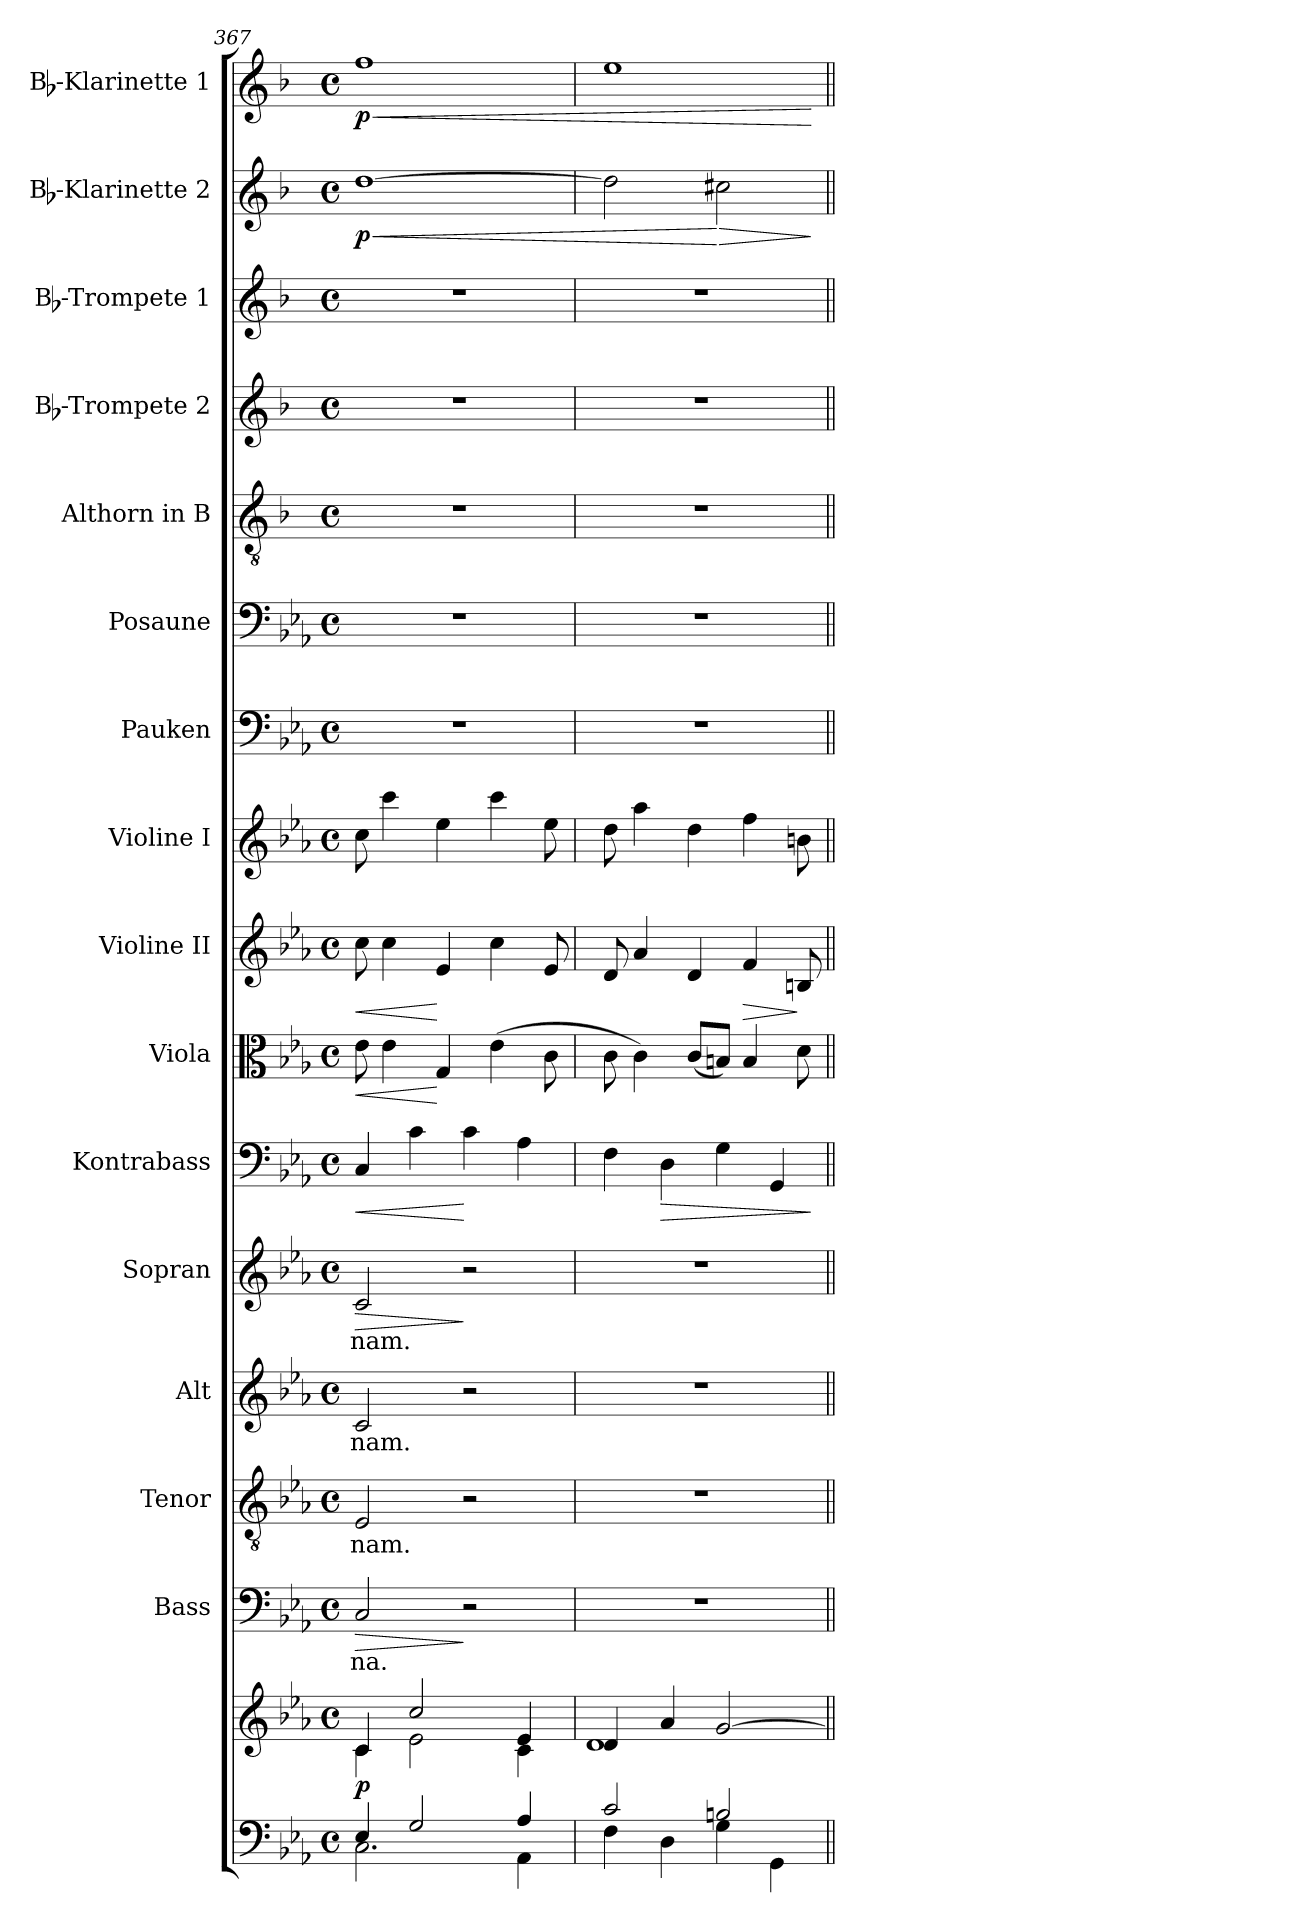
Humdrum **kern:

**kern	**kern	**dynam	**kern	**text	**dynam	**kern	**text	**kern	**text	**kern	**text	**dynam	**kern	**dynam	**kern	**dynam	**kern	**dynam	**kern	**kern	**kern	**kern	**kern	**kern	**kern	**dynam	**kern	**dynam
*part16	*part16	*part16	*part15	*part15	*part15	*part14	*part14	*part13	*part13	*part12	*part12	*part12	*part11	*part11	*part10	*part10	*part9	*part9	*part8	*part7	*part6	*part5	*part4	*part3	*part2	*part2	*part1	*part1
*staff17	*staff16	*staff16/17	*staff15	*staff15	*staff15	*staff14	*staff14	*staff13	*staff13	*staff12	*staff12	*staff12	*staff11	*staff11	*staff10	*staff10	*staff9	*staff9	*staff8	*staff7	*staff6	*staff5	*staff4	*staff3	*staff2	*staff2	*staff1	*staff1
*	*	*	*I"Bass	*	*	*I"Tenor	*	*I"Alt	*	*I"Sopran	*	*	*I"Kontrabass	*	*I"Viola	*	*I"Violine II	*	*I"Violine I	*I"Pauken	*I"Posaune	*I"Althorn in B	*I"Bb-Trompete 2	*I"Bb-Trompete 1	*I"Bb-Klarinette 2	*	*I"Bb-Klarinette 1	*
*	*	*	*I'B.	*	*	*I'T.	*	*I'A.	*	*I'S.	*	*	*I'Kb.	*	*I'Vla.	*	*I'Vl. II	*	*I'Vl. I	*I'Pk.	*I'Pos.	*	*I'Bb Trp. 2	*I'Bb Trp. 1	*I'Bb Kl. 2	*	*I'Bb Kl. 1	*
*clefF4	*clefG2	*	*clefF4	*	*	*clefGv2	*	*clefG2	*	*clefG2	*	*	*clefF4	*	*clefC3	*	*clefG2	*	*clefG2	*clefF4	*clefF4	*clefGv2	*clefG2	*clefG2	*clefG2	*	*clefG2	*
*	*	*	*	*	*	*	*	*	*	*	*	*	*ITrd7c12	*	*	*	*	*	*	*	*	*ITrd1c2	*ITrd1c2	*ITrd1c2	*ITrd1c2	*	*ITrd1c2	*
*k[b-e-a-]	*k[b-e-a-]	*	*k[b-e-a-]	*	*	*k[b-e-a-]	*	*k[b-e-a-]	*	*k[b-e-a-]	*	*	*k[b-e-a-]	*	*k[b-e-a-]	*	*k[b-e-a-]	*	*k[b-e-a-]	*k[b-e-a-]	*k[b-e-a-]	*k[b-e-a-]	*k[b-e-a-]	*k[b-e-a-]	*k[b-e-a-]	*	*k[b-e-a-]	*
*E-:	*E-:	*	*E-:	*	*	*E-:	*	*E-:	*	*E-:	*	*	*E-:	*	*E-:	*	*E-:	*	*E-:	*E-:	*E-:	*E-:	*E-:	*E-:	*E-:	*	*E-:	*
*M4/4	*M4/4	*	*M4/4	*	*	*M4/4	*	*M4/4	*	*M4/4	*	*	*M4/4	*	*M4/4	*	*M4/4	*	*M4/4	*M4/4	*M4/4	*M4/4	*M4/4	*M4/4	*M4/4	*	*M4/4	*
*met(c)	*met(c)	*	*met(c)	*	*	*met(c)	*	*met(c)	*	*met(c)	*	*	*met(c)	*	*met(c)	*	*met(c)	*	*met(c)	*met(c)	*met(c)	*met(c)	*met(c)	*met(c)	*met(c)	*	*met(c)	*
=367	=367	=367	=367	=367	=367	=367	=367	=367	=367	=367	=367	=367	=367	=367	=367	=367	=367	=367	=367	=367	=367	=367	=367	=367	=367	=367	=367	=367
*^	*^	*	*	*	*	*	*	*	*	*	*	*	*	*	*	*	*	*	*	*	*	*	*	*	*	*	*	*
!	!	!	!	!LO:DY:b	!	!LO:LY:b	!LO:HP:b	!	!LO:LY:b	!	!LO:LY:b	!	!LO:LY:b	!LO:HP:b	!	!LO:HP:b	!	!LO:HP:b	!	!LO:HP:b	!	!	!	!	!	!	!	!LO:HP:b	!	!LO:HP:b
!	!	!	!	!	!	!	!	!	!	!	!	!	!	!	!	!	!	!	!	!	!	!	!	!	!	!	!	!LO:DY:n=1:b	!	!LO:DY:n=1:b
4E-/	2.C\	4c/	4c\	p	2C/	-na.	>	2E-/	-nam.	2c/	-nam.	2c/	-nam.	>	4CC/	<	8e-\	<	8cc\	<	8cc\	1r	1r	1r	1r	1r	[1cc	< p	1ee-	< p
.	.	.	.	.	.	.	.	.	.	.	.	.	.	.	.	.	4e-\	.	4cc\	.	4ccc\	.	.	.	.	.	.	.	.	.
2G/	.	2cc/	2e-\	.	.	.	.	.	.	.	.	.	.	.	4C\	.	.	.	.	.	.	.	.	.	.	.	.	.	.	.
.	.	.	.	.	.	.	.	.	.	.	.	.	.	.	.	.	4G/	[	4e-/	[	4ee-\	.	.	.	.	.	.	.	.	.
.	.	.	.	.	2r	.	]	2r	.	2r	.	2r	.	]	4C\	[	.	.	.	.	.	.	.	.	.	.	.	.	.	.
.	.	.	.	.	.	.	.	.	.	.	.	.	.	.	.	.	(>4e-\	.	4cc\	.	4ccc\	.	.	.	.	.	.	.	.	.
4A-/	4AA-\	4e-/	4c\	.	.	.	.	.	.	.	.	.	.	.	4AA-\	.	.	.	.	.	.	.	.	.	.	.	.	.	.	.
.	.	.	.	.	.	.	.	.	.	.	.	.	.	.	.	.	8c\	.	8e-/	.	8ee-\	.	.	.	.	.	.	.	.	.
=368	=368	=368	=368	=368	=368	=368	=368	=368	=368	=368	=368	=368	=368	=368	=368	=368	=368	=368	=368	=368	=368	=368	=368	=368	=368	=368	=368	=368	=368	=368
2c/	4F\	4d/	1d	.	1r	.	.	1r	.	1r	.	1r	.	.	4FF\	.	8c\	.	8d/	.	8dd\	1r	1r	1r	1r	1r	2cc\]	.	1dd	.
.	.	.	.	.	.	.	.	.	.	.	.	.	.	.	.	.	4c\)	.	4a-/	.	4aa-\	.	.	.	.	.	.	.	.	.
!	!	!	!	!	!	!	!	!	!	!	!	!	!	!	!	!LO:HP:b	!	!	!	!	!	!	!	!	!	!	!	!	!	!
.	4D\	4a-/	.	.	.	.	.	.	.	.	.	.	.	.	4DD\	>	.	.	.	.	.	.	.	.	.	.	.	.	.	.
.	.	.	.	.	.	.	.	.	.	.	.	.	.	.	.	.	(<8c/L	.	4d/	.	4dd\	.	.	.	.	.	.	.	.	.
!	!	!	!	!	!	!	!	!	!	!	!	!	!	!	!	!	!	!	!	!	!	!	!	!	!	!	!	!LO:HP:n=1:b	!	!
2Bn/	4G\	[>2g/	.	.	.	.	.	.	.	.	.	.	.	.	4GG\	.	8Bn/J)	.	.	.	.	.	.	.	.	.	2bn\	[ >	.	.
!	!	!	!	!	!	!	!	!	!	!	!	!	!	!	!	!	!	!	!	!LO:HP:b	!	!	!	!	!	!	!	!	!	!
.	.	.	.	.	.	.	.	.	.	.	.	.	.	.	.	.	4B/	.	4f/	>	4ff\	.	.	.	.	.	.	.	.	.
.	4GG\	.	.	.	.	.	.	.	.	.	.	.	.	.	4GGG/	.	.	.	.	.	.	.	.	.	.	.	.	.	.	.
.	.	.	.	.	.	.	.	.	.	.	.	.	.	.	.	.	8d\	.	8Bn/	]	8bn\	.	.	.	.	.	.	.	.	.
*v	*v	*	*	*	*	*	*	*	*	*	*	*	*	*	*	*	*	*	*	*	*	*	*	*	*	*	*	*	*	*
*	*v	*v	*	*	*	*	*	*	*	*	*	*	*	*	*	*	*	*	*	*	*	*	*	*	*	*	*	*	*
.	.	.	.	.	.	.	.	.	.	.	.	.	.	]	.	.	.	.	.	.	.	.	.	.	.	]	.	[
=||	=||	=||	=||	=||	=||	=||	=||	=||	=||	=||	=||	=||	=||	=||	=||	=||	=||	=||	=||	=||	=||	=||	=||	=||	=||	=||	=||	=||
*-	*-	*-	*-	*-	*-	*-	*-	*-	*-	*-	*-	*-	*-	*-	*-	*-	*-	*-	*-	*-	*-	*-	*-	*-	*-	*-	*-	*-
